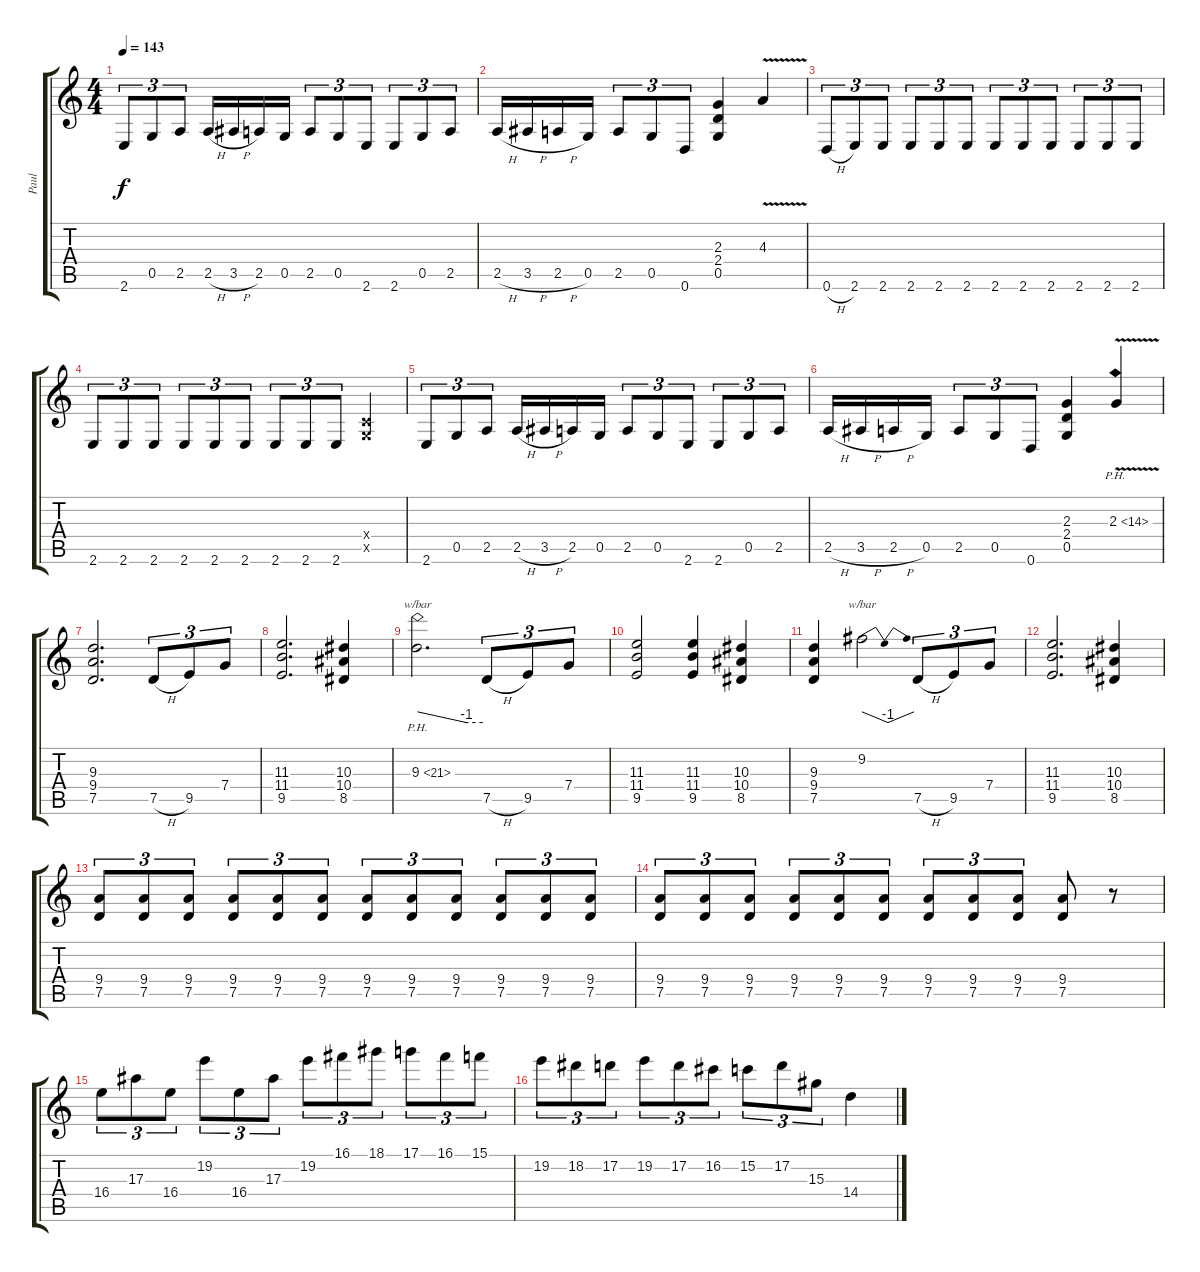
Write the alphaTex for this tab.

\track ("Paul" "Paul") {instrument distortionguitar}
\staff {score tabs}
\tuning (D4 A3 F3 C3 G2 D2) {hide}
\ts (4 4)
\tempo 143
\clef g2
\ks c
2.6.8{tu (3 2) dy f} 0.5.8{tu (3 2)} 2.5.8{tu (3 2)} 2.5{h}.16 3.5{h}.16 2.5.16 0.5.16 2.5.8{tu (3 2)} 0.5.8{tu (3 2)} 2.6.8{tu (3 2)} 2.6.8{tu (3 2)} 0.5.8{tu (3 2)} 2.5.8{tu (3 2)} |
2.5{h}.16 3.5{h}.16 2.5{h}.16 0.5.16 2.5.8{tu (3 2)} 0.5.8{tu (3 2)} 0.6.8{tu (3 2)} (2.3 2.4 0.5).4 4.3{v}.4 |
0.6{h}.8{tu (3 2)} 2.6.8{tu (3 2)} 2.6.8{tu (3 2)} 2.6.8{tu (3 2)} 2.6.8{tu (3 2)} 2.6.8{tu (3 2)} 2.6.8{tu (3 2)} 2.6.8{tu (3 2)} 2.6.8{tu (3 2)} 2.6.8{tu (3 2)} 2.6.8{tu (3 2)} 2.6.8{tu (3 2)} |
2.6.8{tu (3 2)} 2.6.8{tu (3 2)} 2.6.8{tu (3 2)} 2.6.8{tu (3 2)} 2.6.8{tu (3 2)} 2.6.8{tu (3 2)} 2.6.8{tu (3 2)} 2.6.8{tu (3 2)} 2.6.8{tu (3 2)} (0.4{x} 0.5{x}).4 |
2.6.8{tu (3 2)} 0.5.8{tu (3 2)} 2.5.8{tu (3 2)} 2.5{h}.16 3.5{h}.16 2.5.16 0.5.16 2.5.8{tu (3 2)} 0.5.8{tu (3 2)} 2.6.8{tu (3 2)} 2.6.8{tu (3 2)} 0.5.8{tu (3 2)} 2.5.8{tu (3 2)} |
2.5{h}.16 3.5{h}.16 2.5{h}.16 0.5.16 2.5.8{tu (3 2)} 0.5.8{tu (3 2)} 0.6.8{tu (3 2)} (2.3 2.4 0.5).4 2.3{ph 12 v}.4 |
(9.3 9.4 7.5).2{d} 7.5{h}.8{tu (3 2)} 9.5.8{tu (3 2)} 7.4.8{tu (3 2)} |
(11.3 11.4 9.5).2{d} (10.3 10.4 8.5).4 |
9.3{ph 12}.2{d tbe (custom default 0 0 45 -4 60 -4)} 7.5{h}.8{tu (3 2)} 9.5.8{tu (3 2)} 7.4.8{tu (3 2)} |
(11.3 11.4 9.5).2 (11.3 11.4 9.5).4 (10.3 10.4 8.5).4 |
(9.3 9.4 7.5).4 9.2.2{tbe (dip default 0 0 30 -4 60 0)} 7.5{h}.8{tu (3 2)} 9.5.8{tu (3 2)} 7.4.8{tu (3 2)} |
(11.3 11.4 9.5).2{d} (10.3 10.4 8.5).4 |
(9.4 7.5).8{tu (3 2)} (9.4 7.5).8{tu (3 2)} (9.4 7.5).8{tu (3 2)} (9.4 7.5).8{tu (3 2)} (9.4 7.5).8{tu (3 2)} (9.4 7.5).8{tu (3 2)} (9.4 7.5).8{tu (3 2)} (9.4 7.5).8{tu (3 2)} (9.4 7.5).8{tu (3 2)} (9.4 7.5).8{tu (3 2)} (9.4 7.5).8{tu (3 2)} (9.4 7.5).8{tu (3 2)} |
(9.4 7.5).8{tu (3 2)} (9.4 7.5).8{tu (3 2)} (9.4 7.5).8{tu (3 2)} (9.4 7.5).8{tu (3 2)} (9.4 7.5).8{tu (3 2)} (9.4 7.5).8{tu (3 2)} (9.4 7.5).8{tu (3 2)} (9.4 7.5).8{tu (3 2)} (9.4 7.5).8{tu (3 2)} (9.4 7.5).8 r.8 |
16.4.8{tu (3 2)} 17.3.8{tu (3 2)} 16.4.8{tu (3 2)} 19.2.8{tu (3 2)} 16.4.8{tu (3 2)} 17.3.8{tu (3 2)} 19.2.8{tu (3 2)} 16.1.8{tu (3 2)} 18.1.8{tu (3 2)} 17.1.8{tu (3 2)} 16.1.8{tu (3 2)} 15.1.8{tu (3 2)} |
19.2.8{tu (3 2)} 18.2.8{tu (3 2)} 17.2.8{tu (3 2)} 19.2.8{tu (3 2)} 17.2.8{tu (3 2)} 16.2.8{tu (3 2)} 15.2.8{tu (3 2)} 17.2.8{tu (3 2)} 15.3.8{tu (3 2)} 14.4{ss}.4
